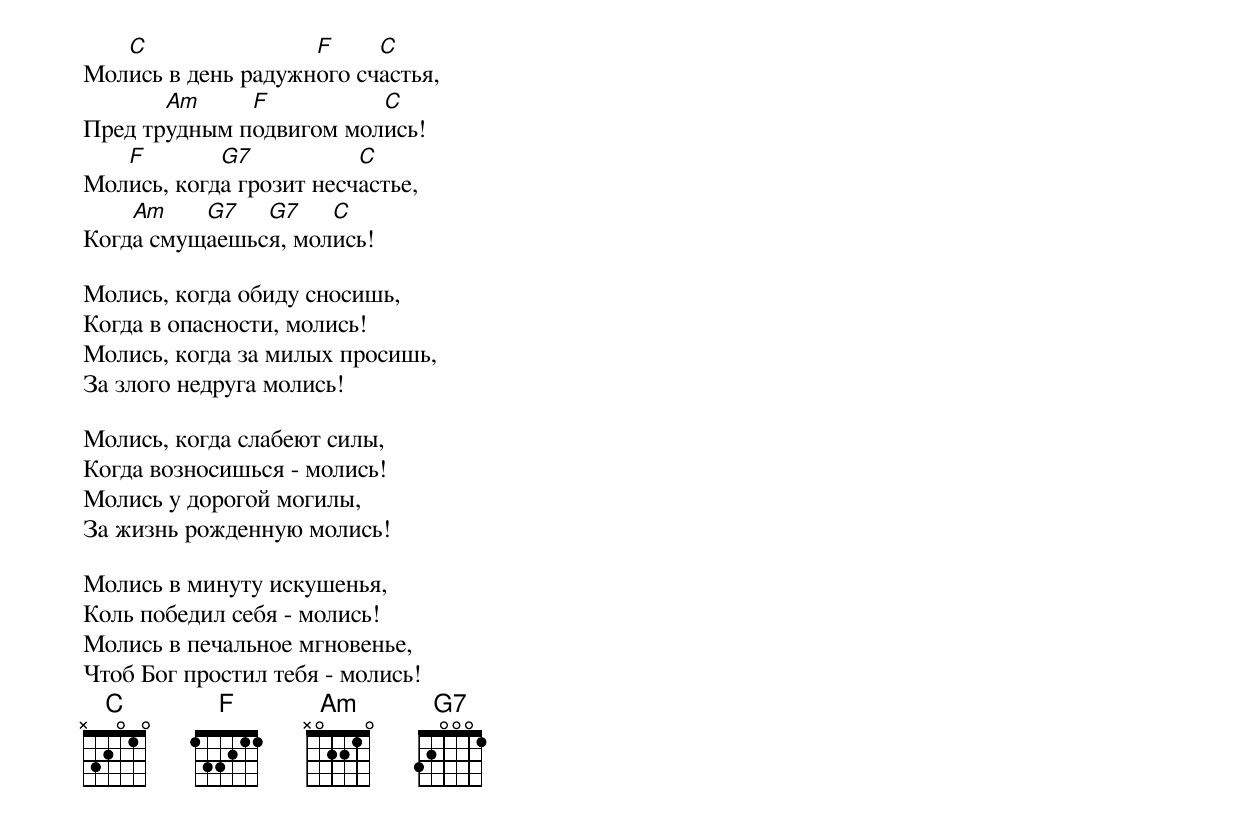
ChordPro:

Мол[C]ись в день радужн[F]ого сч[C]астья,
Пред тр[Am]удным п[F]одвигом мол[C]ись!
Мол[F]ись, когд[G7]а грозит несч[C]астье,
Когд[Am]а смущ[G7]аешьс[G7]я, мол[C]ись!

Молись, когда обиду сносишь,
Когда в опасности, молись!
Молись, когда за милых просишь,
За злого недруга молись!

Молись, когда слабеют силы,
Когда возносишься - молись!
Молись у дорогой могилы,
За жизнь рожденную молись!

Молись в минуту искушенья,
Коль победил себя - молись!
Молись в печальное мгновенье,
Чтоб Бог простил тебя - молись!
